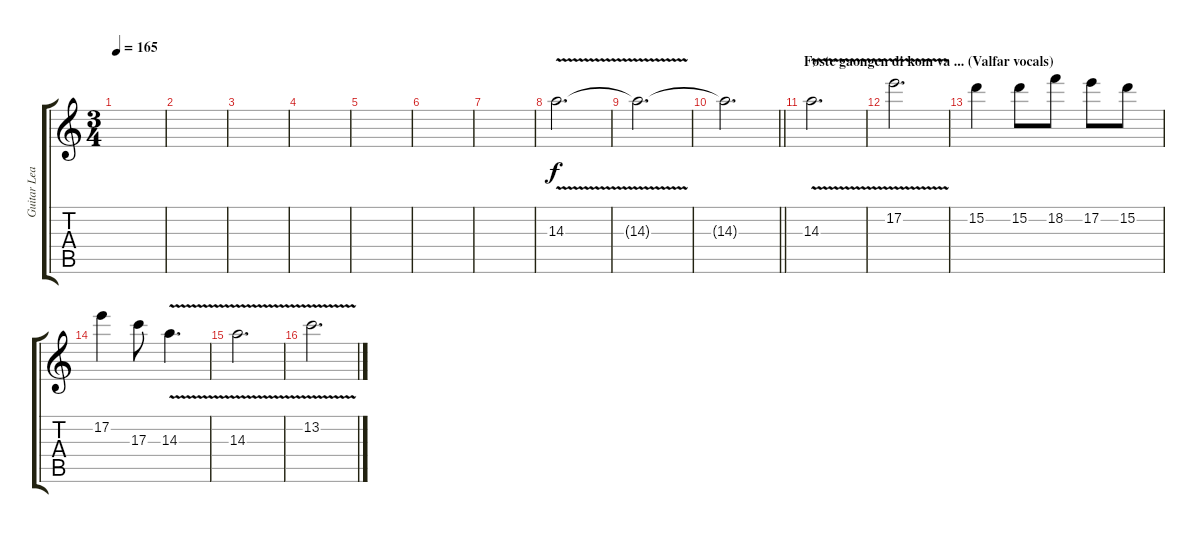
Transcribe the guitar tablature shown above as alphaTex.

\track ("Guitar Lead" "Guitar Lea") {instrument distortionguitar}
\staff {score tabs}
\tuning (E4 B3 G3 D3 A2 E2) {hide}
\ts (3 4)
\tempo 165
\clef g2
\ks c
|
|
|
|
|
|
|
14.3{v}.2{d} |
14.3{t}.2{d} |
\barLineRight lightlight
14.3{t}.2{d} |
\section ("" "Føste gaongen di kom va ... (Valfar vocals)")
14.3{v}.2{d volume 14} |
17.2{v}.2{d} |
15.2.4 15.2.8 18.2.8 17.2.8 15.2.8 |
17.2.4 17.3.8 14.3{v}.4{d} |
14.3{v}.2{d} |
13.2{v}.2{d}
